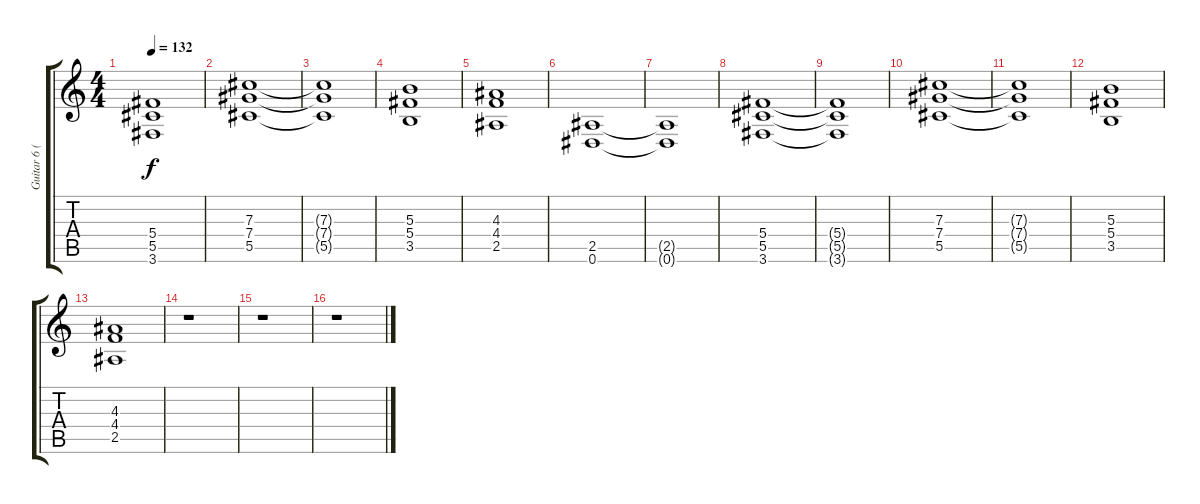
\track ("Guitar 6 (solo)" "Guitar 6 (") {instrument distortionguitar}
\staff {score tabs}
\tuning (Eb4 Bb3 Gb3 Db3 Ab2 Eb2) {hide}
\ts (4 4)
\tempo 132
\clef g2
\ks c
(5.4{t} 5.5{t} 3.6{t}).1{dy f} |
(7.3 7.4 5.5).1 |
(7.3{t} 7.4{t} 5.5{t}).1 |
(5.3 5.4 3.5).1 |
(4.3 4.4 2.5).1 |
(2.5 0.6).1 |
(2.5{t} 0.6{t}).1 |
(5.4 5.5 3.6).1 |
(5.4{t} 5.5{t} 3.6{t}).1 |
(7.3 7.4 5.5).1 |
(7.3{t} 7.4{t} 5.5{t}).1 |
(5.3 5.4 3.5).1 |
(4.3 4.4 2.5).1 |
r.1 |
r.1 |
r.1
